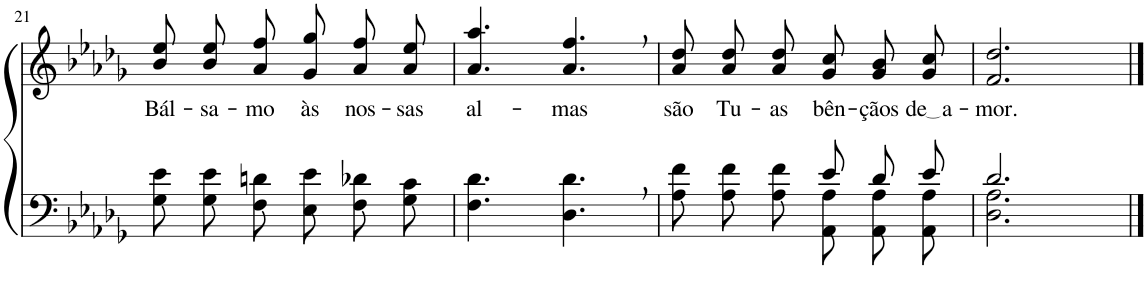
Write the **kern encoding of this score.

**kern	**kern	**text
*part2	*part1	*part1
*staff2	*staff1	*staff1
*I"Parte III e IV	*I"Parte I e II	*
!!LO:PB:g=z
*clefF4	*clefG2	*
*Trd2c3	*Trd2c3	*
*k[b-e-a-d-g-]	*k[b-e-a-d-g-]	*
*M6/8	*M6/8	*
=21	=21	=21
!	!	!LO:LY:b
8G-\ 8e-\L	8b-\ 8ee-\L	Bál-
!	!	!LO:LY:b
8G-\ 8e-\	8b-\ 8ee-\	-sa-
!	!	!LO:LY:b
8F\ 8dn\J	8a-\ 8ff\J	-mo
!	!	!LO:LY:b
8E-\ 8e-\L	8g-\ 8gg-\L	às
!	!	!LO:LY:b
8F\ 8d-X\	8a-\ 8ff\	nos-
!	!	!LO:LY:b
8G-\ 8c\J	8a-\ 8ee-\J	-sas
=22	=22	=22
!	!	!LO:LY:b
4.F\ 4.d-\	4.a-/ 4.aa-/	al-
!	!	!LO:LY:b
4.D-\, 4.d-\,	4.a-/, 4.ff/,	-mas
=23	=23	=23
*^	*	*
!	!	!	!LO:LY:b
4.ryy	8A-\ 8f\L	8a-\ 8dd-\L	são
!	!	!	!LO:LY:b
.	8A-\ 8f\	8a-\ 8dd-\	Tu-
!	!	!	!LO:LY:b
.	8A-\ 8f\J	8a-\ 8dd-\J	-as
!	!	!	!LO:LY:b
8e-/L	8AA-\ 8A-\L	8g-/ 8cc/L	bên-
!	!	!	!LO:LY:b
8d-/	8AA-\ 8A-\	8g-/ 8b-/	-çãos
!	!	!	!LO:LY:b
8e-/J	8AA-\ 8A-\J	8g-/ 8cc/J	de a
=24	=24	=24	=24
!	!	!	!LO:LY:b
2.d-/	2.D-\ 2.A-\	2.f/ 2.dd-/	-mor.
*v	*v	*	*
==	==	==
*-	*-	*-
